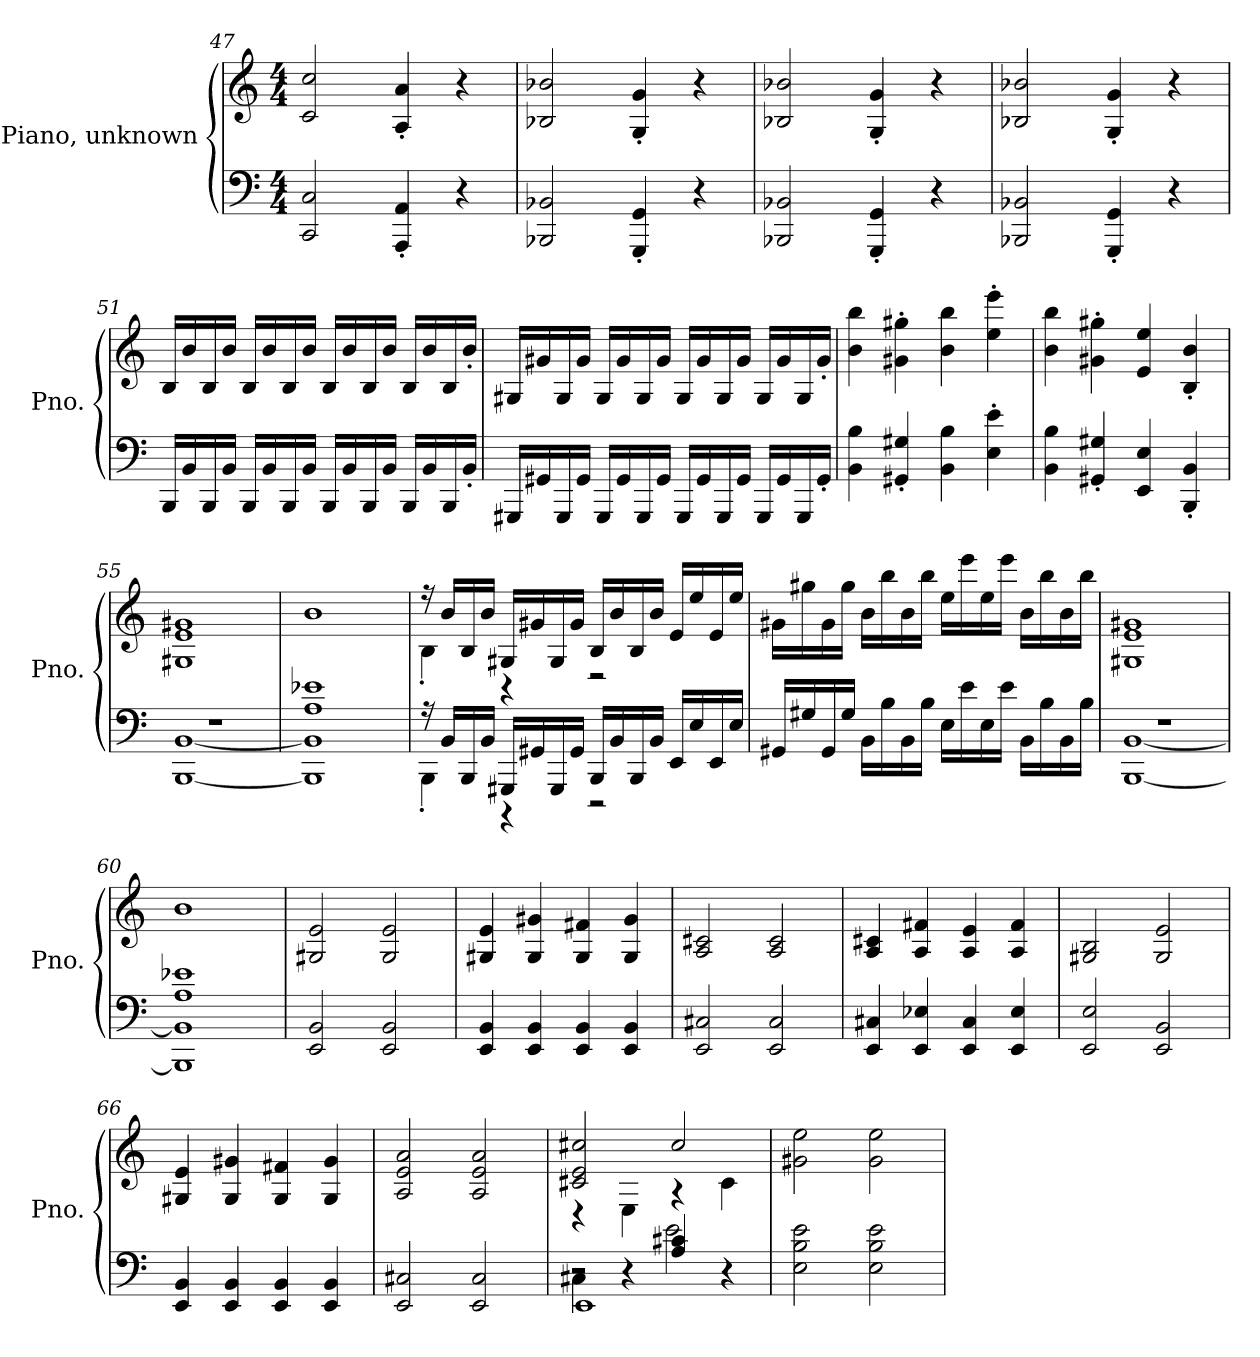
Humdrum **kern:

**kern	**kern
*part1	*part1
*staff2	*staff1
*I"Piano, unknown	*
*I'Pno.	*
!!LO:LB:g=z
*clefF4	*clefG2
*k[]	*k[]
*M4/4	*M4/4
=47	=47
2CC/ 2C/	2c/ 2cc/
4AAA/' 4AA/'	4A/' 4a/'
4r	4r
=48	=48
2BBB-X/ 2BB-X/	2B-X/ 2b-X/
4GGG/' 4GG/'	4G/' 4g/'
4r	4r
=49	=49
2BBB-X/ 2BB-X/	2B-X/ 2b-X/
4GGG/' 4GG/'	4G/' 4g/'
4r	4r
=50	=50
2BBB-X/ 2BB-X/	2B-X/ 2b-X/
4GGG/' 4GG/'	4G/' 4g/'
4r	4r
=51	=51
16BBB/LL	16B/LL
16BB/	16b/
16BBB/	16B/
16BB/JJ	16b/JJ
16BBB/LL	16B/LL
16BB/	16b/
16BBB/	16B/
16BB/JJ	16b/JJ
16BBB/LL	16B/LL
16BB/	16b/
16BBB/	16B/
16BB/JJ	16b/JJ
16BBB/LL	16B/LL
16BB/	16b/
16BBB/	16B/
16BB'/JJ	16b'/JJ
!!LO:LB:g=z
=52	=52
16GGG#X/LL	16G#X/LL
16GG#X/	16g#X/
16GGG#/	16G#/
16GG#/JJ	16g#/JJ
16GGG#/LL	16G#/LL
16GG#/	16g#/
16GGG#/	16G#/
16GG#/JJ	16g#/JJ
16GGG#/LL	16G#/LL
16GG#/	16g#/
16GGG#/	16G#/
16GG#/JJ	16g#/JJ
16GGG#/LL	16G#/LL
16GG#/	16g#/
16GGG#/	16G#/
16GG#'/JJ	16g#'/JJ
=53	=53
4BB\ 4B\	4b\ 4bb\
4GG#X/' 4G#X/'	4g#X\' 4gg#X\'
4BB\ 4B\	4b\ 4bb\
4E\' 4e\'	4ee\' 4eee\'
=54	=54
4BB\ 4B\	4b\ 4bb\
4GG#X/' 4G#X/'	4g#X\' 4gg#X\'
4EE/ 4E/	4e/ 4ee/
4BBB/' 4BB/'	4B/' 4b/'
=55	=55
*^	*
1r	[1BBB [1BB	1G#X 1e 1g#X
=56	=56	=56
1A 1e-X	1BBB] 1BB]	1b
!!LO:LB:g=z
=57	=57	=57
*	*	*^
16r	4BBB'\	16r	4B'\
16BB/LL	.	16b/LL	.
16BBB/	.	16B/	.
16BB/JJ	.	16b/JJ	.
16GGG#X/LL	4r	16G#X/LL	4r
16GG#X/	.	16g#X/	.
16GGG#/	.	16G#/	.
16GG#/JJ	.	16g#/JJ	.
16BBB/LL	2r	16B/LL	2r
16BB/	.	16b/	.
16BBB/	.	16B/	.
16BB/JJ	.	16b/JJ	.
16EE/LL	.	16e/LL	.
16E/	.	16ee/	.
16EE/	.	16e/	.
16E/JJ	.	16ee/JJ	.
*v	*v	*	*
*	*v	*v
=58	=58
16GG#X/LL	16g#X\LL
16G#X/	16gg#X\
16GG#/	16g#\
16G#/JJ	16gg#\JJ
16BB\LL	16b\LL
16B\	16bb\
16BB\	16b\
16B\JJ	16bb\JJ
16E\LL	16ee\LL
16e\	16eee\
16E\	16ee\
16e\JJ	16eee\JJ
16BB\LL	16b\LL
16B\	16bb\
16BB\	16b\
16B\JJ	16bb\JJ
=59	=59
*^	*
1r	[1BBB [1BB	1G#X 1e 1g#X
=60	=60	=60
1A 1e-X	1BBB] 1BB]	1b
*v	*v	*
=61	=61
2EE/ 2BB/	2G#X/ 2e/
2EE/ 2BB/	2G#/ 2e/
!!LO:LB:g=z
=62	=62
4EE/ 4BB/	4G#X/ 4e/
4EE/ 4BB/	4G#/ 4g#X/
4EE/ 4BB/	4G#/ 4f#X/
4EE/ 4BB/	4G#/ 4g#/
=63	=63
2EE/ 2C#X/	2A/ 2c#X/
2EE/ 2C#/	2A/ 2c#/
=64	=64
4EE/ 4C#X/	4A/ 4c#X/
4EE/ 4E-X/	4A/ 4f#X/
4EE/ 4C#/	4A/ 4e/
4EE/ 4E-/	4A/ 4f#/
=65	=65
2EE/ 2E/	2G#X/ 2B/
2EE/ 2BB/	2G#/ 2e/
=66	=66
4EE/ 4BB/	4G#X/ 4e/
4EE/ 4BB/	4G#/ 4g#X/
4EE/ 4BB/	4G#/ 4f#X/
4EE/ 4BB/	4G#/ 4g#/
=67	=67
2EE/ 2C#X/	2A/ 2e/ 2a/
2EE/ 2C#/	2A/ 2e/ 2a/
=68	=68
*^	*^
*	*^	*	*
2r	4C#X\	1EE	2c#X/ 2e/ 2cc#X/	4r
.	4r	.	.	4E\
4A/ 4c#X/	2e\	.	2cc#/	4r
4r	.	.	.	4c#\
*v	*v	*v	*	*
*	*v	*v
=69	=69
2E\ 2B\ 2e\	2g#X\ 2ee\
2E\ 2B\ 2e\	2g#\ 2ee\
=	=
*-	*-
